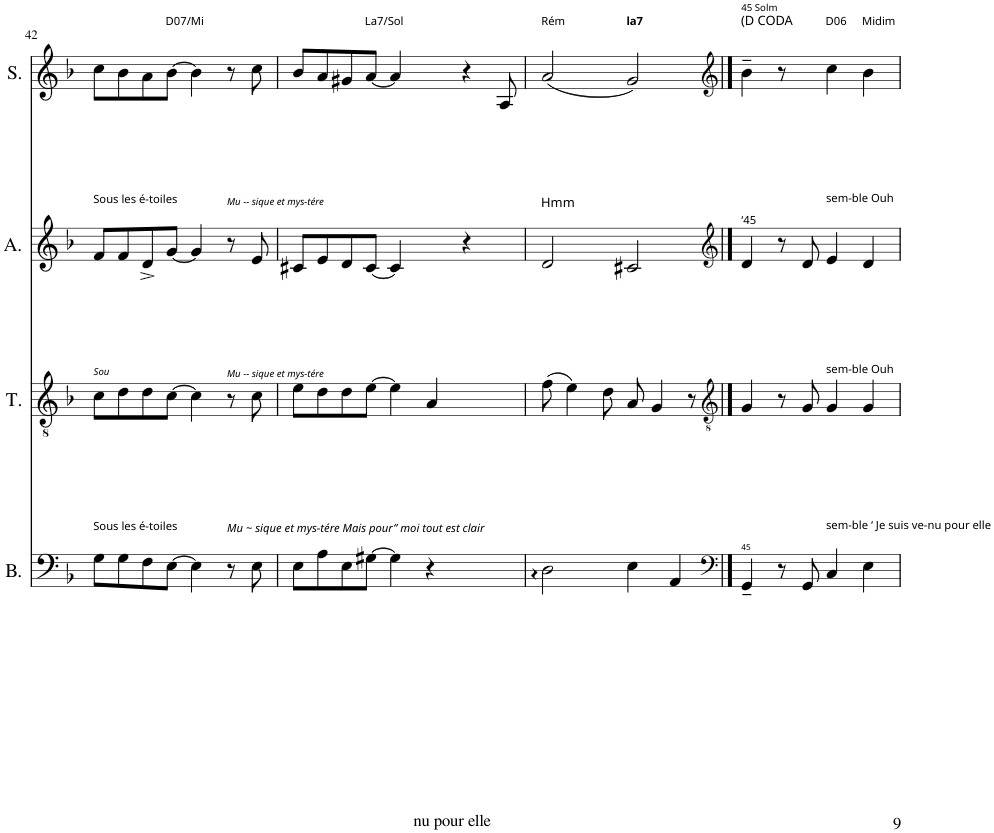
**kern	**kern	**kern	**kern
*part4	*part3	*part2	*part1
*staff4	*staff3	*staff2	*staff1
*I"Bass	*I"Ténor	*I"Alto	*I"Soprano
*I'B.	*I'T.	*I'A.	*I'S.
!!LO:PB:g=z
*clefF4	*clefGv2	*clefG2	*clefG2
*k[b-]	*k[b-]	*k[b-]	*k[b-]
*M2/2	*M2/2	*M2/2	*M2/2
=42	=42	=42	=42
!	!	!	!LO:TX:b:t=Sous les é-toiles
!	!	!LO:TX:b:i:t=Sou	!
!	!LO:TX:b:t=Sous les é-toiles	!	!
8G\L	8c\L	8f/L	8cc\L
8G\	8d\	8f/	8b-\
8F\	8d\	8d^/	8a\
!	!	!	!LO:TX:a:t=D07/Mi
[8E\J	[8c\J	[8g/J	[8b-\J
4E\]	4c\]	4g/]	4b-\]
!	!	!	!LO:TX:b:i:t=Mu -- sique et mys-tére
!	!	!LO:TX:b:i:t=Mu -- sique et mys-tére	!
!	!LO:TX:b:i:t=Mu ~ sique et mys-tére Mais pour” moi tout est clair	!	!
8r	8r	8r	8r
8E\	8c\	8e/	8cc\
=43	=43	=43	=43
8E\L	8e\L	8c#X/L	8b-/L
8A\	8d\	8e/	8a/
8E\	8d\	8d/	8g#X/
!	!	!	!LO:TX:a:t=La7/Sol
[8G#X\J	[8e\J	[8c#/J	[8a/J
4G#\]	4e\]	4c#/]	4a/]
4r	4A/	4ryy	4ryy
4.ryy	4.ryy	4r	4r
.	.	8ryy	8A/
=44	=44	=44	=44
!	!	!	!LO:TX:a:t=Rém
!	!	!	!LO:TX:b:t=Hmm
2D\	(8f\	2d/	(2a/
.	4e\)	.	.
.	8d\	.	.
!	!	!	!LO:TX:a:B:t=la7
4E\	8A/	2c#X/	2g/)
.	4G/	.	.
4AA/	.	.	.
.	8r	.	.
==45	==45	==45	==45
*clefF4	*clefGv2	*clefG2	*clefG2
!	!	!	!LO:TX:a:t=(D CODA
!	!	!	!LO:TX:a:t=45 Solm
!	!	!	!LO:TX:b:t=‘45
!	!LO:TX:b:t=45	!	!
4GG~/	4G/	4d/	4b-~\
8r	8r	8r	8r
8GG/	8G/	8d/	8ryy
!	!	!	!LO:TX:a:t=D06
!	!	!	!LO:TX:b:t=sem-ble Ouh
!	!	!LO:TX:b:t=sem-ble Ouh	!
!	!LO:TX:b:t=sem-ble ‘ Je suis ve-nu pour elle	!	!
4C/	4G/	4e/	4cc\
!	!	!	!LO:TX:a:t=Midim
4E\	4G/	4d/	4b-\
=	=	=	=
*-	*-	*-	*-
